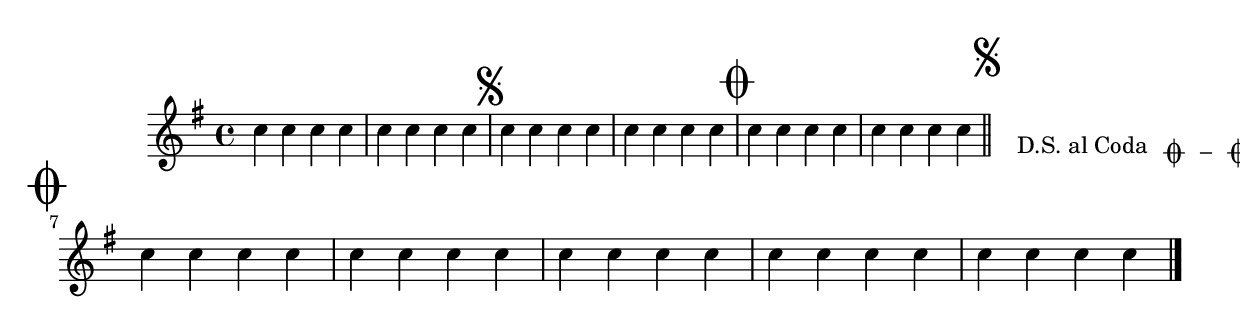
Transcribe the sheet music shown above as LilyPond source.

%%  Do not edit this file; it is auto-generated from LSR!
\version "2.11.35"

\header { texidoc = "
If you want to place an exiting segno sign and add text like \"D.S. al
Coda\" next to it where usually the staff lines are you can use this
snippet. The coda will resume in a new line. Theres a variation
documented in this snippet, where the coda will remain on the same
line.
" }

{ 
  \clef treble
  \key g \major
  \time 4/4
  \relative c'' {
    \repeat unfold 2 {
      | c4 c c c
    }
    
    % Set segno sign as rehearsal mark and adjust size if needed
    % \once \override Score.RehearsalMark #'font-size = #3
    \mark \markup { \musicglyph #"scripts.segno" }
    \repeat unfold 2 {
      | c4 c c c
    }
    
    % Set coda sign as rehearsal mark and adjust size if needed
    \once \override Score.RehearsalMark #'font-size = #4
    \mark \markup { \musicglyph #"scripts.coda" }
    \repeat unfold 2 {
      | c4 c c c
    }
    
    % Should Coda be on anew line?
    % Coda NOT on new line: use \nobreak
    % Coda on new line: DON'T use \nobreak
    % \noBreak
    
    \bar "||"
    
    % Set segno sign as rehearsal mark and adjust size if needed
    \once \override Score.RehearsalMark #'break-visibility = #begin-of-line-invisible
    % \once \override Score.RehearsalMark #'font-size = #3
    \mark \markup { \musicglyph #"scripts.segno" }
    
    % Here begins the trickery! 
    % \cadenzaOn will suppress the bar count and \stopStaff removes the staff lines.
    \cadenzaOn 
      \stopStaff 
        % Some examples of possible text-displays 
        
        % text line-aligned
        % ==================
        % Move text to the desired position
        % \once \override TextScript #'extra-offset = #'( 2 . -3.5 )
        % | s1*0^\markup { D.S. al Coda } }
        
        % text center-aligned
        % ====================
        % Move text to the desired position
        % \once \override TextScript #'extra-offset = #'( 6 . -5.0 )
        % | s1*0^\markup { \center-align { D.S. "al Coda" } }
        
        % text and symbols center-aligned
        % ===============================
        % Move text to the desired position and tweak spacing for optimum text alignment
        \once \override TextScript #'extra-offset = #'( 8 . -5.5 )
        \once \override TextScript #'word-space = #1.5
        | s1*0^\markup { \center-align { "D.S. al Coda" \line { \musicglyph #"scripts.coda" \musicglyph #"scripts.tenuto" \musicglyph #"scripts.coda"} } }
        
        % Increasing the unfold counter will expand the staff-free space
        \repeat unfold 4 {
          s4 s4 s4 s4
          \bar ""
        }
        % Resume bar count and show staff lines again
     \startStaff
   \cadenzaOff
   
   % Should Coda be on new line?
   % Coda NOT on new line: DON'T use \break
   % Coda on new line: use \break
   \break 
   
   % Show up, you clef and key!
   \once \override Staff.KeySignature #'break-visibility = #end-of-line-invisible
   \once \override Staff.Clef #'break-visibility = #end-of-line-invisible

   % Set coda sign as rehearsal mark and adjust size and position
   
   % Put the coda sign ontop of the (treble-)clef dependend on coda's line-position
      
     % Coda NOT on new line, use this:
     % \once \override Score.RehearsalMark #'extra-offset = #'( -2 . 1.75 )
     
     % Coda on new line, use this:
     \once \override Score.RehearsalMark #'extra-offset = #'( -8.42 . 1.75 )
   
   \once \override Score.RehearsalMark #'font-size = #5
   \mark \markup { \musicglyph #"scripts.coda" }

   % The coda
   \repeat unfold 5 {
      | c4 c c c
    }
    \bar"|."
  }
}
